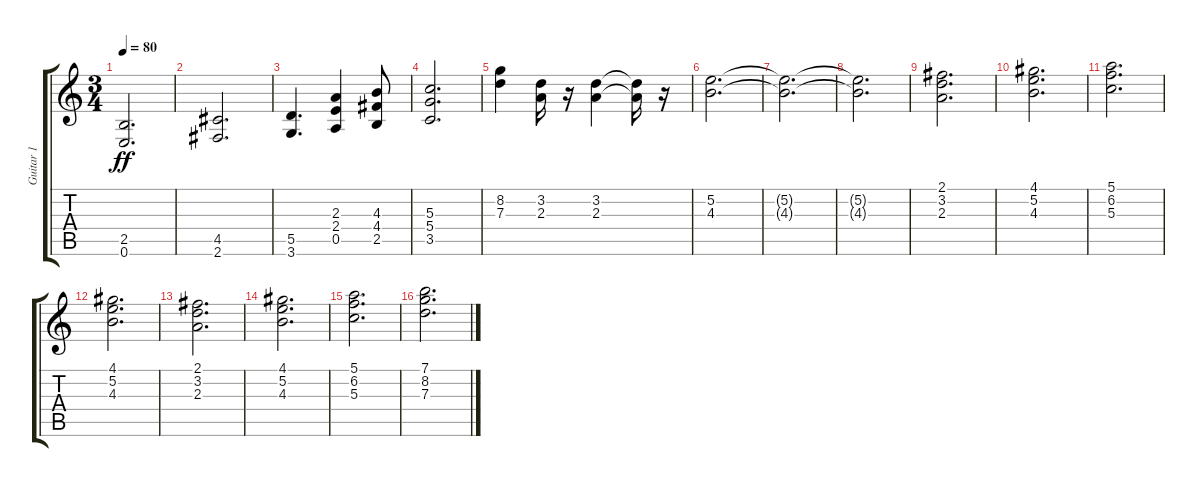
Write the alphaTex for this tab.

\track ("Guitar 1" "Guitar 1") {instrument distortionguitar}
\staff {score tabs}
\tuning (E4 B3 G3 D3 A2 E2) {hide}
\ts (3 4)
\tempo 80
\clef g2
\ks c
(2.5 0.6).2{d dy ff volume 13 balance 8 instrument distortionguitar} |
(4.5 2.6).2{d} |
(5.5 3.6).4{d} (2.3 2.4 0.5).4 (4.3 4.4 2.5).8 |
(5.3 5.4 3.5).2{d} |
(8.2 7.3).4 (3.2 2.3).16 r.16 (3.2 2.3).4 (3.2{t} 2.3{t}).16 r.16 |
(5.2 4.3).2{d} |
(5.2{t} 4.3{t}).2{d} |
(5.2{t} 4.3{t}).2{d} |
(2.1 3.2 2.3).2{d} |
(4.1 5.2 4.3).2{d} |
(5.1 6.2 5.3).2{d} |
(4.1 5.2 4.3).2{d} |
(2.1 3.2 2.3).2{d} |
(4.1 5.2 4.3).2{d} |
(5.1 6.2 5.3).2{d} |
(7.1 8.2 7.3).2{d}
